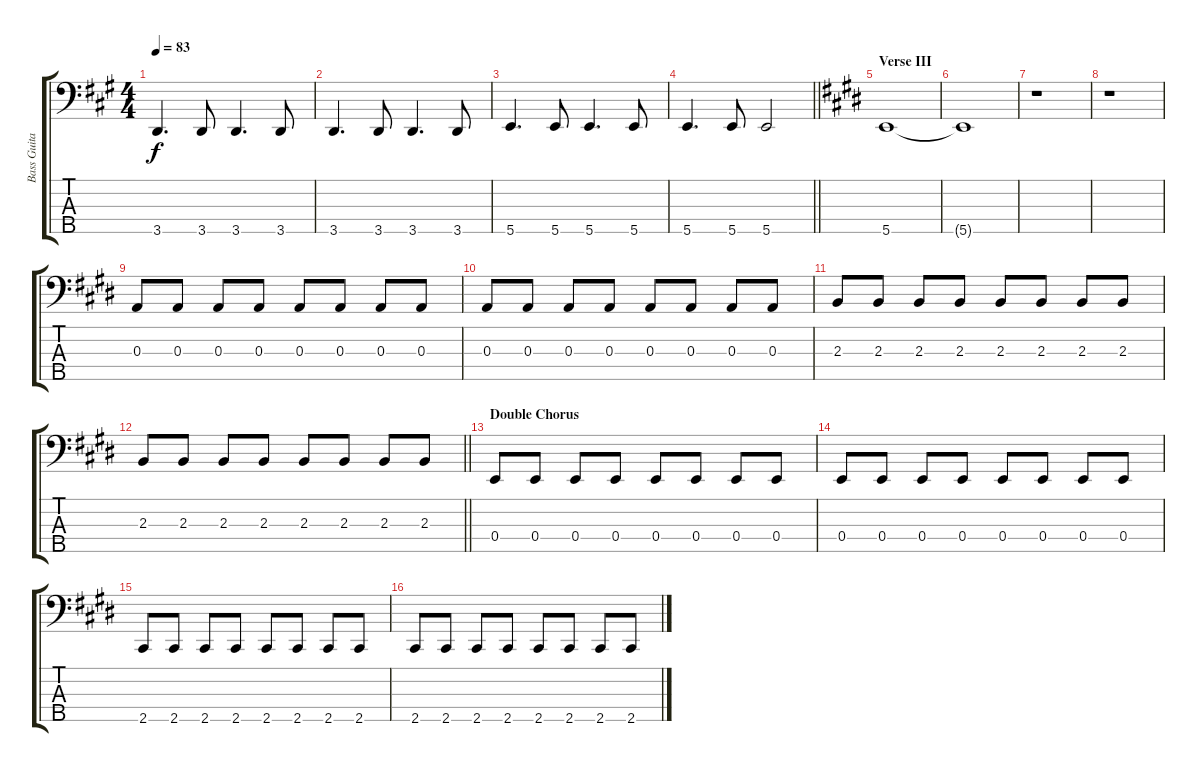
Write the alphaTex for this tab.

\track ("Bass Guitar" "Bass Guita") {instrument electricbassfinger}
\staff {score tabs}
\tuning (G2 D2 A1 E1 B0) {hide}
\ts (4 4)
\tempo 83
\clef f4
\ks a
3.5.4{d dy f} 3.5.8 3.5.4{d} 3.5.8 |
3.5.4{d} 3.5.8 3.5.4{d} 3.5.8 |
5.5.4{d} 5.5.8 5.5.4{d} 5.5.8 |
\barLineRight lightlight
5.5.4{d} 5.5.8 5.5.2 |
\section ("" "Verse III")
\ks e
5.5.1 |
5.5{t}.1 |
r.1 |
r.1 |
0.3.8 0.3.8 0.3.8 0.3.8 0.3.8 0.3.8 0.3.8 0.3.8 |
0.3.8 0.3.8 0.3.8 0.3.8 0.3.8 0.3.8 0.3.8 0.3.8 |
2.3.8 2.3.8 2.3.8 2.3.8 2.3.8 2.3.8 2.3.8 2.3.8 |
\barLineRight lightlight
2.3.8 2.3.8 2.3.8 2.3.8 2.3.8 2.3.8 2.3.8 2.3.8 |
\section ("" "Double Chorus")
0.4.8 0.4.8 0.4.8 0.4.8 0.4.8 0.4.8 0.4.8 0.4.8 |
0.4.8 0.4.8 0.4.8 0.4.8 0.4.8 0.4.8 0.4.8 0.4.8 |
2.5.8 2.5.8 2.5.8 2.5.8 2.5.8 2.5.8 2.5.8 2.5.8 |
2.5.8 2.5.8 2.5.8 2.5.8 2.5.8 2.5.8 2.5.8 2.5.8
